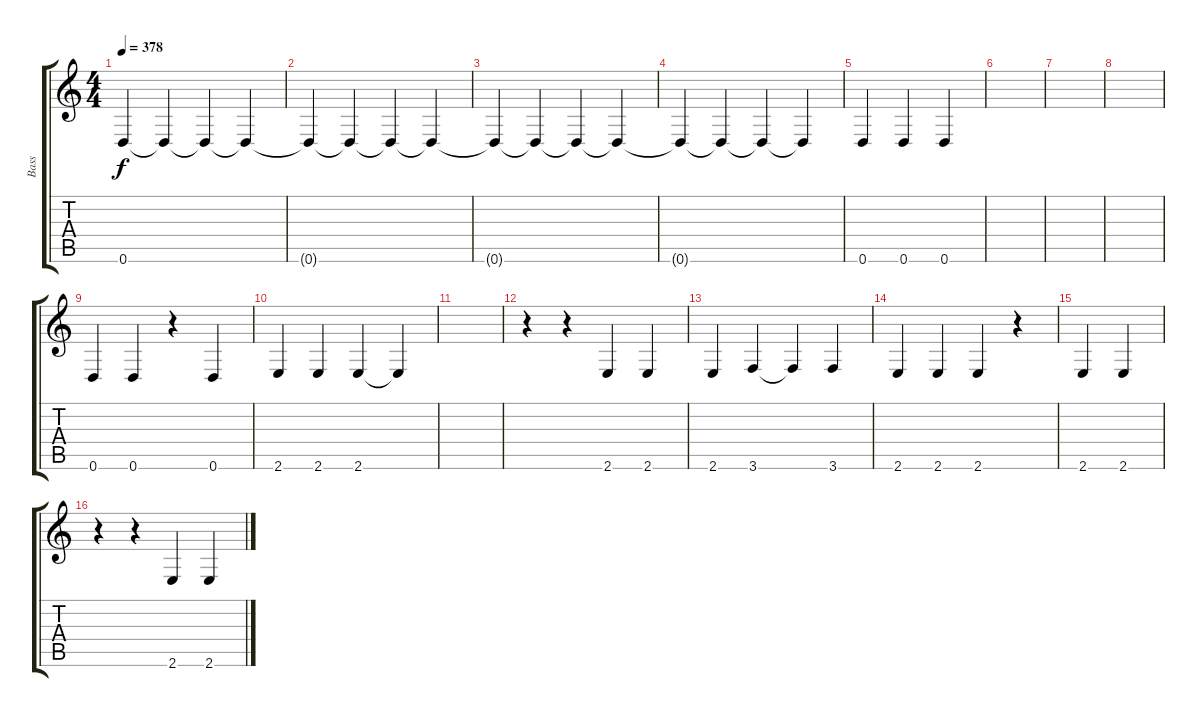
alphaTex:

\track ("Bass" "Bass") {instrument electricbassfinger}
\staff {score tabs}
\tuning (E4 B3 G3 D3 A2 D2) {hide}
\ts (4 4)
\tempo 378
\clef g2
\ks c
0.6{t}.4{dy f} 0.6{t}.4 0.6{t}.4 0.6{t}.4 |
0.6{t}.4 0.6{t}.4 0.6{t}.4 0.6{t}.4 |
0.6{t}.4 0.6{t}.4 0.6{t}.4 0.6{t}.4 |
0.6{t}.4 0.6{t}.4 0.6{t}.4 0.6{t}.4 |
0.6.4 0.6.4 0.6.4 |
|
|
|
0.6.4 0.6.4 r.4 0.6.4 |
2.6.4 2.6.4 2.6.4 2.6{t}.4 |
|
r.4 r.4 2.6.4 2.6.4 |
2.6.4 3.6.4 3.6{t}.4 3.6.4 |
2.6.4 2.6.4 2.6.4 r.4 |
2.6.4 2.6.4 |
r.4 r.4 2.6.4 2.6.4
